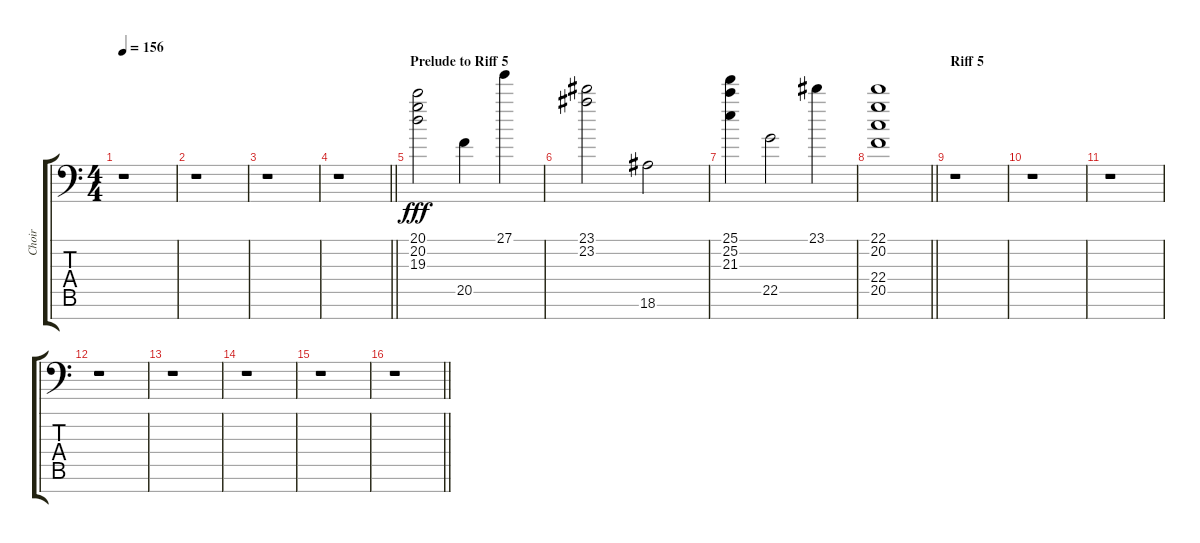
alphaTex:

\track ("Choir" "Choir") {instrument choiraahs}
\staff {score tabs}
\tuning (E4 B3 G3 D3 A2 E2 C-1) {hide}
\ts (4 4)
\tempo 156
\clef f4
\ks c
r.1{dy fff} |
r.1 |
r.1 |
\barLineRight lightlight
r.1 |
\section ("" "Prelude to Riff 5")
(20.1 20.2 19.3).2 20.5.4 27.1.4 |
(23.1 23.2).2 18.6.2 |
(25.1 25.2 21.3).4 22.5.2 23.1.4 |
\barLineRight lightlight
(22.1 20.2 22.4 20.5).1 |
\section ("" "Riff 5")
r.1 |
r.1 |
r.1 |
r.1 |
r.1 |
r.1 |
r.1 |
\barLineRight lightlight
r.1
